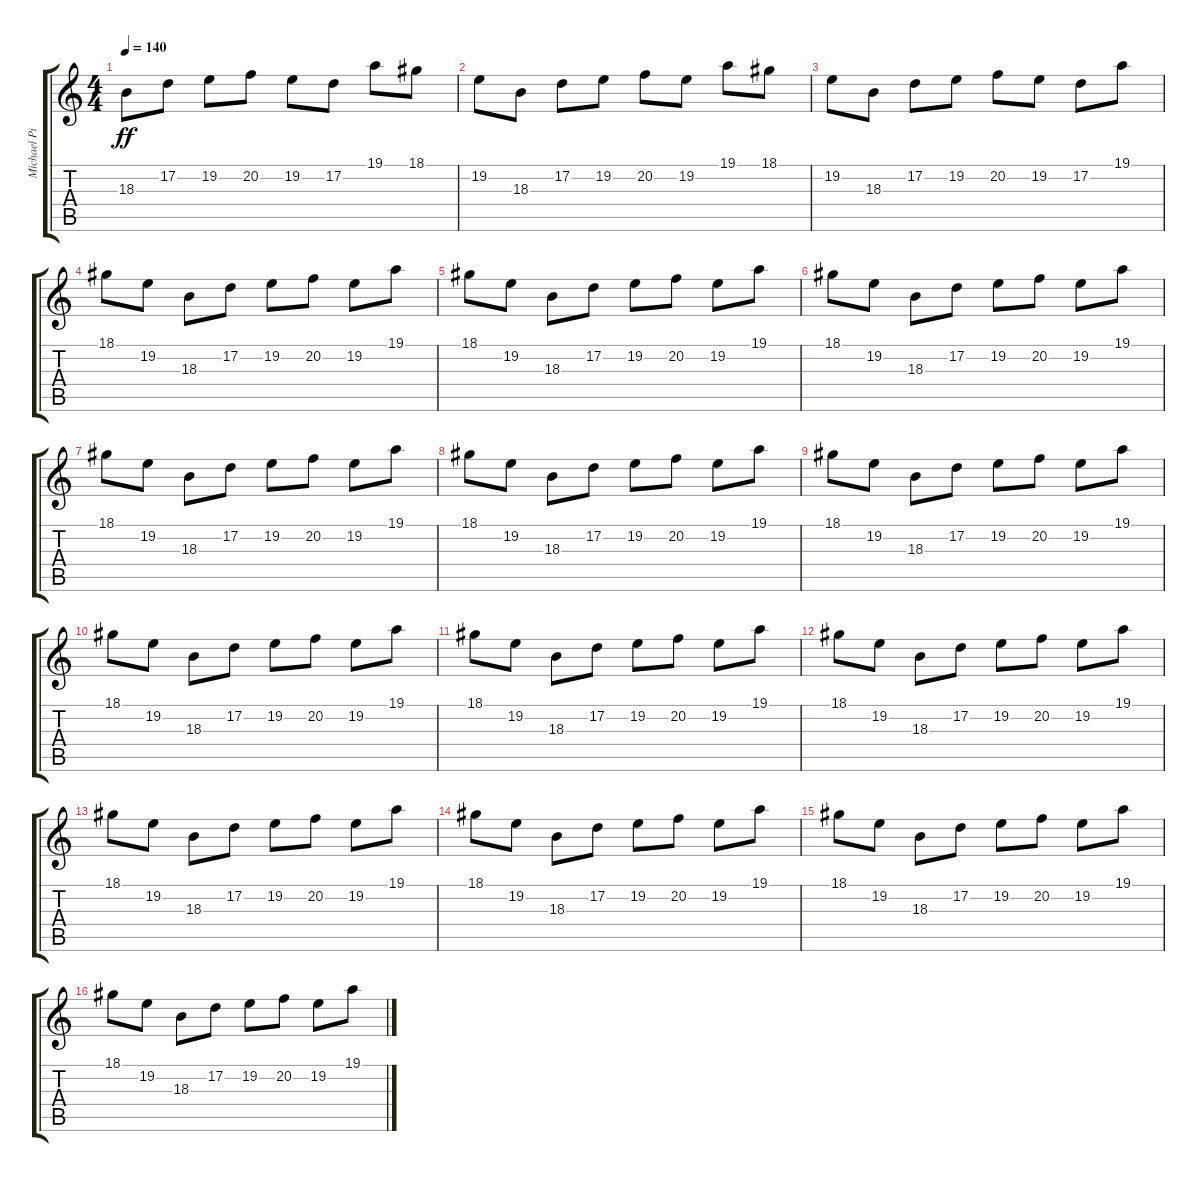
\track ("Michael Pinella" "Michael Pi") {instrument harpsichord}
\staff {score tabs}
\tuning (D4 A3 F3 C3 G2 D2) {hide}
\ts (4 4)
\tempo 140
\clef g2
\ks c
18.3.8{dy ff} 17.2.8 19.2.8 20.2.8 19.2.8 17.2.8 19.1.8 18.1.8 |
19.2.8 18.3.8 17.2.8 19.2.8 20.2.8 19.2.8 19.1.8 18.1.8 |
19.2.8 18.3.8 17.2.8 19.2.8 20.2.8 19.2.8 17.2.8 19.1.8 |
18.1.8 19.2.8{volume 7} 18.3.8 17.2.8 19.2.8 20.2.8 19.2.8 19.1.8 |
18.1.8 19.2.8 18.3.8 17.2.8 19.2.8 20.2.8 19.2.8 19.1.8 |
18.1.8 19.2.8 18.3.8 17.2.8 19.2.8 20.2.8 19.2.8 19.1.8 |
18.1.8 19.2.8 18.3.8 17.2.8 19.2.8 20.2.8 19.2.8 19.1.8 |
18.1.8 19.2.8 18.3.8 17.2.8 19.2.8 20.2.8 19.2.8 19.1.8 |
18.1.8 19.2.8 18.3.8 17.2.8 19.2.8 20.2.8 19.2.8 19.1.8 |
18.1.8 19.2.8 18.3.8 17.2.8 19.2.8 20.2.8 19.2.8 19.1.8 |
18.1.8 19.2.8 18.3.8 17.2.8 19.2.8 20.2.8 19.2.8 19.1.8 |
18.1.8 19.2.8 18.3.8 17.2.8 19.2.8 20.2.8 19.2.8 19.1.8 |
18.1.8 19.2.8 18.3.8 17.2.8 19.2.8 20.2.8 19.2.8 19.1.8 |
18.1.8 19.2.8 18.3.8 17.2.8 19.2.8 20.2.8 19.2.8 19.1.8 |
18.1.8 19.2.8 18.3.8 17.2.8 19.2.8 20.2.8 19.2.8 19.1.8 |
18.1.8 19.2.8 18.3.8 17.2.8 19.2.8 20.2.8 19.2.8 19.1.8
